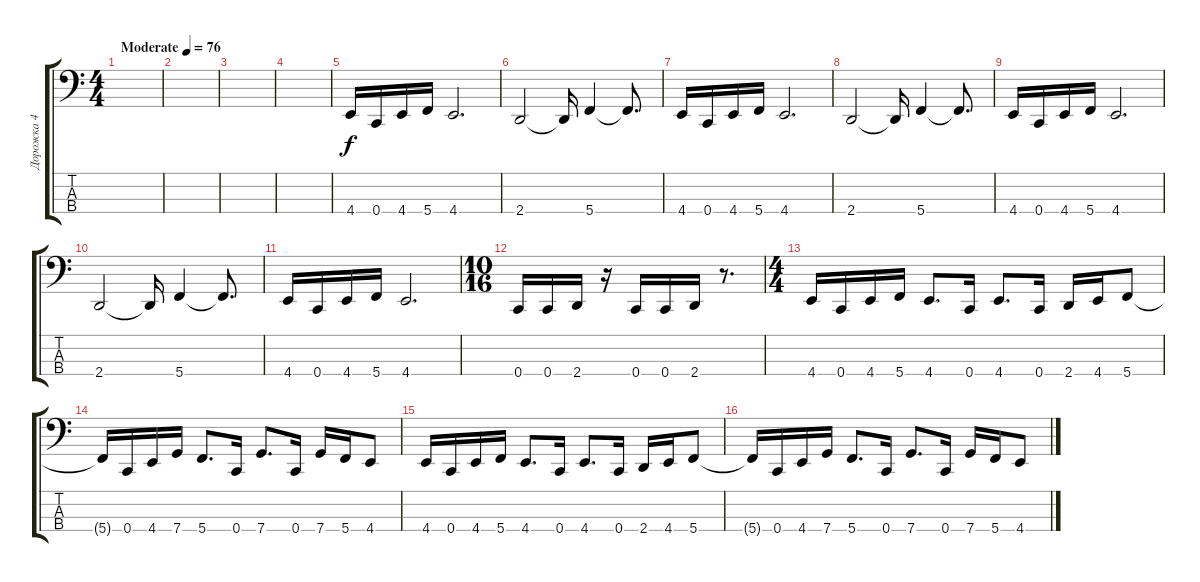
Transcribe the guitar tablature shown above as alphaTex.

\track ("Дорожка 4" "Дорожка 4") {instrument electricbassfinger}
\staff {score tabs}
\tuning (F2 C2 G1 C1) {hide}
\ts (4 4)
\tempo (76 "Moderate")
\clef f4
\ks c
|
|
|
|
4.4.16 0.4.16 4.4.16 5.4.16 4.4.2{d} |
2.4.2 2.4{t}.16 5.4.4 5.4{t}.8{d} |
4.4.16 0.4.16 4.4.16 5.4.16 4.4.2{d} |
2.4.2 2.4{t}.16 5.4.4 5.4{t}.8{d} |
4.4.16 0.4.16 4.4.16 5.4.16 4.4.2{d} |
2.4.2 2.4{t}.16 5.4.4 5.4{t}.8{d} |
4.4.16 0.4.16 4.4.16 5.4.16 4.4.2{d} |
\ts (10 16)
0.4.16 0.4.16 2.4.16 r.16 0.4.16 0.4.16 2.4.16 r.8{d} |
\ts (4 4)
4.4.16 0.4.16 4.4.16 5.4.16 4.4.8{d} 0.4.16 4.4.8{d} 0.4.16 2.4.16 4.4.16 5.4.8 |
5.4{t}.16 0.4.16 4.4.16 7.4.16 5.4.8{d} 0.4.16 7.4.8{d} 0.4.16 7.4.16 5.4.16 4.4.8 |
4.4.16 0.4.16 4.4.16 5.4.16 4.4.8{d} 0.4.16 4.4.8{d} 0.4.16 2.4.16 4.4.16 5.4.8 |
5.4{t}.16 0.4.16 4.4.16 7.4.16 5.4.8{d} 0.4.16 7.4.8{d} 0.4.16 7.4.16 5.4.16 4.4.8
